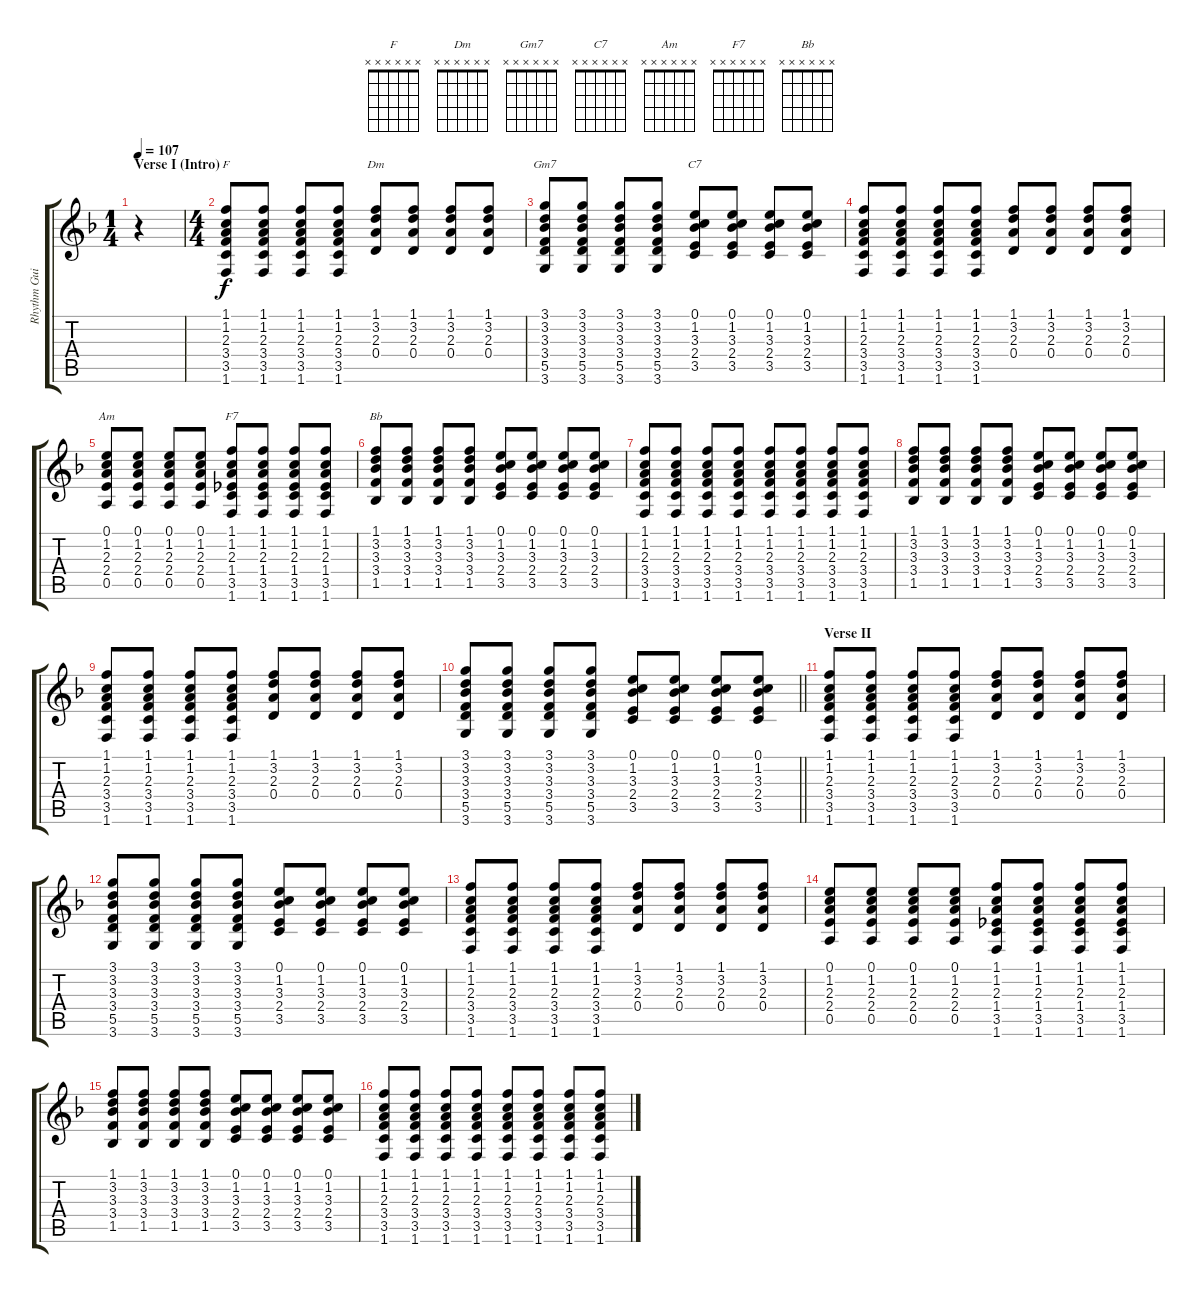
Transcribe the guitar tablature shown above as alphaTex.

\track ("Rhythm Guitar" "Rhythm Gui") {instrument acousticguitarsteel}
\staff {score tabs}
\tuning (E4 B3 G3 D3 A2 E2) {hide}
\chord ("F" x x x x x x)
\chord ("Dm" x x x x x x)
\chord ("Gm7" x x x x x x)
\chord ("C7" x x x x x x)
\chord ("Am" x x x x x x)
\chord ("F7" x x x x x x)
\chord ("Bb" x x x x x x)
\ts (1 4)
\section ("" "Verse I (Intro)")
\tempo 107
\clef g2
\ks f
r.4{dy f instrument acousticguitarsteel} |
\ts (4 4)
(1.1 1.2 2.3 3.4 3.5 1.6).8{ch "F"} (1.1 1.2 2.3 3.4 3.5 1.6).8 (1.1 1.2 2.3 3.4 3.5 1.6).8 (1.1 1.2 2.3 3.4 3.5 1.6).8 (1.1 3.2 2.3 0.4).8{ch "Dm"} (1.1 3.2 2.3 0.4).8 (1.1 3.2 2.3 0.4).8 (1.1 3.2 2.3 0.4).8 |
(3.1 3.2 3.3 3.4 5.5 3.6).8{ch "Gm7"} (3.1 3.2 3.3 3.4 5.5 3.6).8 (3.1 3.2 3.3 3.4 5.5 3.6).8 (3.1 3.2 3.3 3.4 5.5 3.6).8 (0.1 1.2 3.3 2.4 3.5).8{ch "C7"} (0.1 1.2 3.3 2.4 3.5).8 (0.1 1.2 3.3 2.4 3.5).8 (0.1 1.2 3.3 2.4 3.5).8 |
(1.1 1.2 2.3 3.4 3.5 1.6).8 (1.1 1.2 2.3 3.4 3.5 1.6).8 (1.1 1.2 2.3 3.4 3.5 1.6).8 (1.1 1.2 2.3 3.4 3.5 1.6).8 (1.1 3.2 2.3 0.4).8 (1.1 3.2 2.3 0.4).8 (1.1 3.2 2.3 0.4).8 (1.1 3.2 2.3 0.4).8 |
(0.1 1.2 2.3 2.4 0.5).8{ch "Am"} (0.1 1.2 2.3 2.4 0.5).8 (0.1 1.2 2.3 2.4 0.5).8 (0.1 1.2 2.3 2.4 0.5).8 (1.1 1.2 2.3 1.4 3.5 1.6).8{ch "F7"} (1.1 1.2 2.3 1.4 3.5 1.6).8 (1.1 1.2 2.3 1.4 3.5 1.6).8 (1.1 1.2 2.3 1.4 3.5 1.6).8 |
(1.1 3.2 3.3 3.4 1.5).8{ch "Bb"} (1.1 3.2 3.3 3.4 1.5).8 (1.1 3.2 3.3 3.4 1.5).8 (1.1 3.2 3.3 3.4 1.5).8 (0.1 1.2 3.3 2.4 3.5).8 (0.1 1.2 3.3 2.4 3.5).8 (0.1 1.2 3.3 2.4 3.5).8 (0.1 1.2 3.3 2.4 3.5).8 |
(1.1 1.2 2.3 3.4 3.5 1.6).8 (1.1 1.2 2.3 3.4 3.5 1.6).8 (1.1 1.2 2.3 3.4 3.5 1.6).8 (1.1 1.2 2.3 3.4 3.5 1.6).8 (1.1 1.2 2.3 3.4 3.5 1.6).8 (1.1 1.2 2.3 3.4 3.5 1.6).8 (1.1 1.2 2.3 3.4 3.5 1.6).8 (1.1 1.2 2.3 3.4 3.5 1.6).8 |
(1.1 3.2 3.3 3.4 1.5).8 (1.1 3.2 3.3 3.4 1.5).8 (1.1 3.2 3.3 3.4 1.5).8 (1.1 3.2 3.3 3.4 1.5).8 (0.1 1.2 3.3 2.4 3.5).8 (0.1 1.2 3.3 2.4 3.5).8 (0.1 1.2 3.3 2.4 3.5).8 (0.1 1.2 3.3 2.4 3.5).8 |
(1.1 1.2 2.3 3.4 3.5 1.6).8 (1.1 1.2 2.3 3.4 3.5 1.6).8 (1.1 1.2 2.3 3.4 3.5 1.6).8 (1.1 1.2 2.3 3.4 3.5 1.6).8 (1.1 3.2 2.3 0.4).8 (1.1 3.2 2.3 0.4).8 (1.1 3.2 2.3 0.4).8 (1.1 3.2 2.3 0.4).8 |
\barLineRight lightlight
(3.1 3.2 3.3 3.4 5.5 3.6).8 (3.1 3.2 3.3 3.4 5.5 3.6).8 (3.1 3.2 3.3 3.4 5.5 3.6).8 (3.1 3.2 3.3 3.4 5.5 3.6).8 (0.1 1.2 3.3 2.4 3.5).8 (0.1 1.2 3.3 2.4 3.5).8 (0.1 1.2 3.3 2.4 3.5).8 (0.1 1.2 3.3 2.4 3.5).8 |
\section ("" "Verse II")
(1.1 1.2 2.3 3.4 3.5 1.6).8 (1.1 1.2 2.3 3.4 3.5 1.6).8 (1.1 1.2 2.3 3.4 3.5 1.6).8 (1.1 1.2 2.3 3.4 3.5 1.6).8 (1.1 3.2 2.3 0.4).8 (1.1 3.2 2.3 0.4).8 (1.1 3.2 2.3 0.4).8 (1.1 3.2 2.3 0.4).8 |
(3.1 3.2 3.3 3.4 5.5 3.6).8 (3.1 3.2 3.3 3.4 5.5 3.6).8 (3.1 3.2 3.3 3.4 5.5 3.6).8 (3.1 3.2 3.3 3.4 5.5 3.6).8 (0.1 1.2 3.3 2.4 3.5).8 (0.1 1.2 3.3 2.4 3.5).8 (0.1 1.2 3.3 2.4 3.5).8 (0.1 1.2 3.3 2.4 3.5).8 |
(1.1 1.2 2.3 3.4 3.5 1.6).8 (1.1 1.2 2.3 3.4 3.5 1.6).8 (1.1 1.2 2.3 3.4 3.5 1.6).8 (1.1 1.2 2.3 3.4 3.5 1.6).8 (1.1 3.2 2.3 0.4).8 (1.1 3.2 2.3 0.4).8 (1.1 3.2 2.3 0.4).8 (1.1 3.2 2.3 0.4).8 |
(0.1 1.2 2.3 2.4 0.5).8 (0.1 1.2 2.3 2.4 0.5).8 (0.1 1.2 2.3 2.4 0.5).8 (0.1 1.2 2.3 2.4 0.5).8 (1.1 1.2 2.3 1.4 3.5 1.6).8 (1.1 1.2 2.3 1.4 3.5 1.6).8 (1.1 1.2 2.3 1.4 3.5 1.6).8 (1.1 1.2 2.3 1.4 3.5 1.6).8 |
(1.1 3.2 3.3 3.4 1.5).8 (1.1 3.2 3.3 3.4 1.5).8 (1.1 3.2 3.3 3.4 1.5).8 (1.1 3.2 3.3 3.4 1.5).8 (0.1 1.2 3.3 2.4 3.5).8 (0.1 1.2 3.3 2.4 3.5).8 (0.1 1.2 3.3 2.4 3.5).8 (0.1 1.2 3.3 2.4 3.5).8 |
(1.1 1.2 2.3 3.4 3.5 1.6).8 (1.1 1.2 2.3 3.4 3.5 1.6).8 (1.1 1.2 2.3 3.4 3.5 1.6).8 (1.1 1.2 2.3 3.4 3.5 1.6).8 (1.1 1.2 2.3 3.4 3.5 1.6).8 (1.1 1.2 2.3 3.4 3.5 1.6).8 (1.1 1.2 2.3 3.4 3.5 1.6).8 (1.1 1.2 2.3 3.4 3.5 1.6).8
